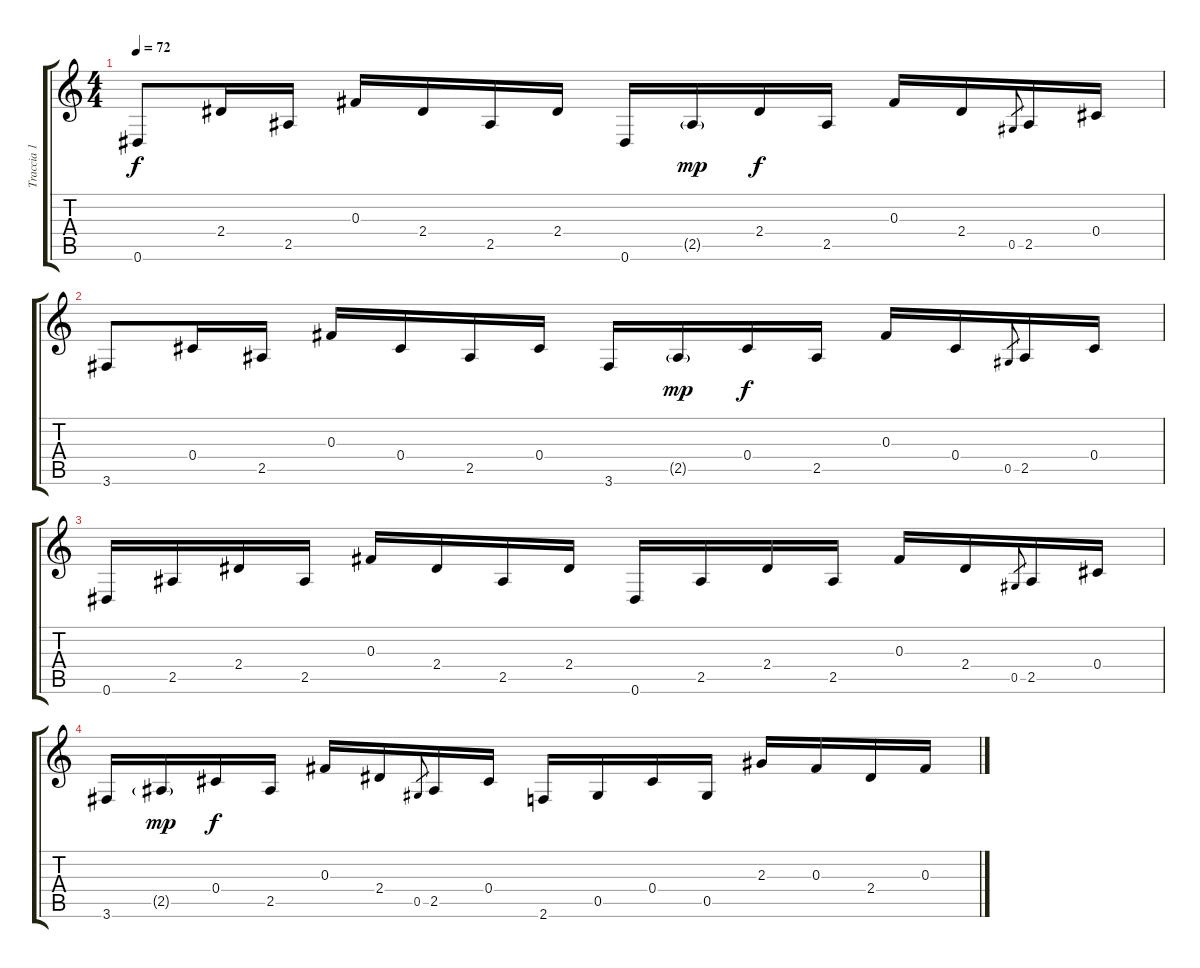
\track ("Traccia 1" "Traccia 1") {instrument acousticguitarsteel}
\staff {score tabs}
\tuning (Eb4 Bb3 Gb3 Db3 Ab2 Eb2) {hide}
\ts (4 4)
\tempo 72
\clef g2
\ks c
0.6.8{dy f balance 8} 2.4.16 2.5.16 0.3.16 2.4.16 2.5.16 2.4.16 0.6.16 2.5{g}.16{dy mp} 2.4.16{dy f} 2.5.16 0.3.16 2.4.16 0.5.8{gr} 2.5.16 0.4.16 |
3.6.8 0.4.16 2.5.16 0.3.16 0.4.16 2.5.16 0.4.16 3.6.16 2.5{g}.16{dy mp} 0.4.16{dy f} 2.5.16 0.3.16 0.4.16 0.5.8{gr} 2.5.16 0.4.16 |
0.6.16 2.5.16 2.4.16 2.5.16 0.3.16 2.4.16 2.5.16 2.4.16 0.6.16 2.5.16 2.4.16 2.5.16 0.3.16 2.4.16 0.5.8{gr} 2.5.16 0.4.16 |
3.6.16 2.5{g}.16{dy mp} 0.4.16{dy f} 2.5.16 0.3.16 2.4.16 0.5.8{gr} 2.5.16 0.4.16 2.6.16 0.5.16 0.4.16 0.5.16 2.3.16 0.3.16 2.4.16 0.3.16
